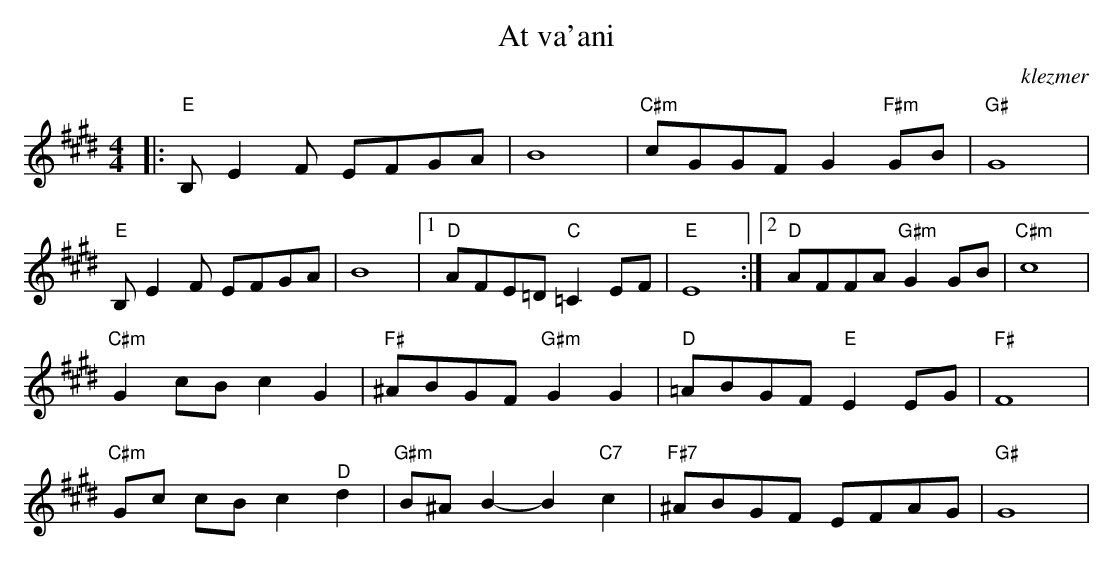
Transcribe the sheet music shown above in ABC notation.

X:1
T:At va'ani
O:klezmer
M:4/4
L:1/8
K:E
|: "E" B, E2 F EFGA | B8 | "C#m" cGGF G2 "F#m" GB | "G#" G8 |
"E" B, E2 F EFGA | B8 |1 "D" AFE=D "C" =C2 EF | "E" E8 :|2 "D" AFFA "G#m" G2 GB | "C#m" c8 |
"C#m" G2 cB c2 G2 |"F#" ^ABGF "G#m" G2 G2 | "D" =ABGF "E" E2 EG | "F#" F8 |
"C#m" Gc cB c2 "^D" d2 | "G#m" B^A B2-B2 "C7" c2 | "F#7" ^ABGF EFAG | "G#" G8 |
